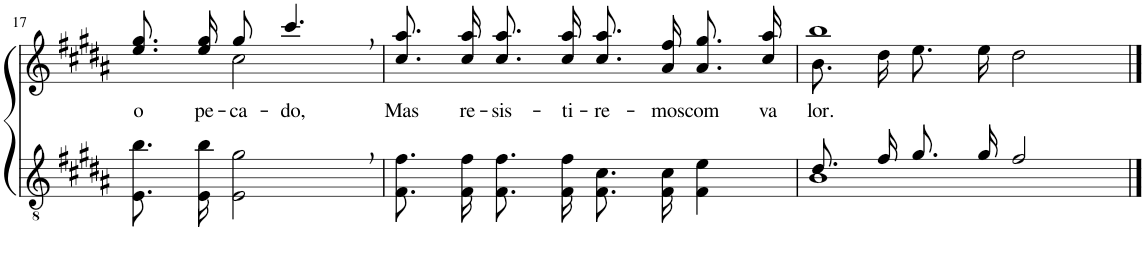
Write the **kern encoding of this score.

**kern	**kern	**text
*part2	*part1	*part1
*staff2	*staff1	*staff1
*I"Parte III e IV	*I"Parte I e II	*
!!LO:PB:g=z
*clefGv2	*clefG2	*
*Trd5c9	*Trd5c9	*
*k[f#c#g#d#a#]	*k[f#c#g#d#a#]	*
*M4/4	*M4/4	*
=17	=17	=17
!	!	!LO:LY:b
*	*^	*
8.E\ 8.b\L	8.ee\ 8.gg#\L	4ryy	o
!	!	!	!LO:LY:b
16E\ 16b\Jk	16ee\ 16gg#\Jk	.	pe-
!	!	!	!LO:LY:b
2E\, 2g#\,	8gg#/	2cc#\	-ca-
!	!	!	!LO:LY:b
.	4.ccc#,/	.	-do,
*	*v	*v	*
=18	=18	=18
!	!	!LO:LY:b
8.F#\ 8.f#\L	8.cc#\ 8.aa#\L	Mas
!	!	!LO:LY:b
16F#\ 16f#\Jk	16cc#\ 16aa#\Jk	re-
!	!	!LO:LY:b
8.F#\ 8.f#\L	8.cc#\ 8.aa#\L	-sis-
!	!	!LO:LY:b
16F#\ 16f#\Jk	16cc#\ 16aa#\Jk	-ti-
!	!	!LO:LY:b
8.F#/ 8.c#/L	8.cc#\ 8.aa#\L	-re-
!	!	!LO:LY:b
16F#/ 16c#/Jk	16a#\ 16ff#\Jk	-mos
!	!	!LO:LY:b
4F#\ 4e\	8.a#\ 8.gg#\L	com
!	!	!LO:LY:b
.	16cc#\ 16aa#\Jk	va-
=19	=19	=19
*^	*^	*
!	!	!	!	!LO:LY:b
8.d#/L	1B	1bb	8.b\L	-lor.
16f#/Jk	.	.	16dd#\Jk	.
8.g#/L	.	.	8.ee\L	.
16g#/Jk	.	.	16ee\Jk	.
2f#/	.	.	2dd#\	.
*v	*v	*	*	*
*	*v	*v	*
==	==	==
*-	*-	*-
